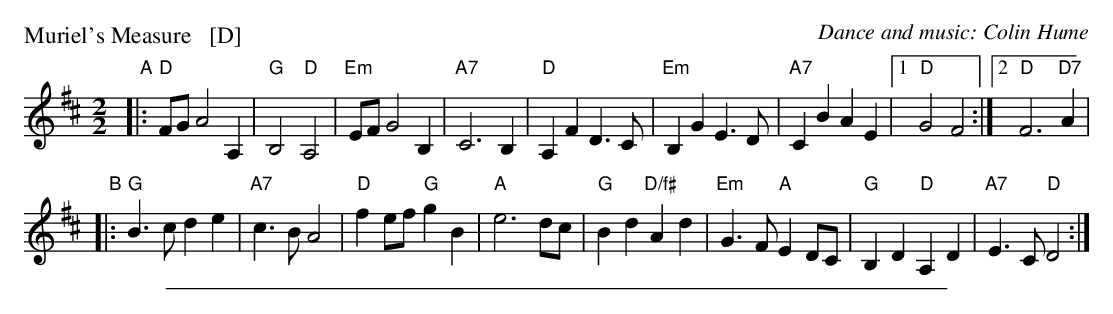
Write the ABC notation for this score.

X:1
P: Muriel's Measure   [D]
C: Dance and music: Colin Hume
M: 2/2
L: 1/8
K: D
"A"|:\
"D"FG A4 A,2 | "G"B,4 "D"A,4 | "Em"EF G4 B,2 | "A7"C6 B,2 |\
"D"A,2F2 D3C | "Em"B,2G2 E3D | "A7"C2B2 A2E2 |1 "D"G4 F4 :|2 "D"F6 "D7"A2 |
"B"|:\
"G"B3c d2e2 | "A7"c3B A4 | "D"f2ef "G"g2B2 | "A"e6 dc |\
"G"B2d2 "D/f#"A2d2 | "Em"G3F "A"E2DC | "G"B,2D2 "D"A,2D2 | "A7"E3C "D"D4 :|
